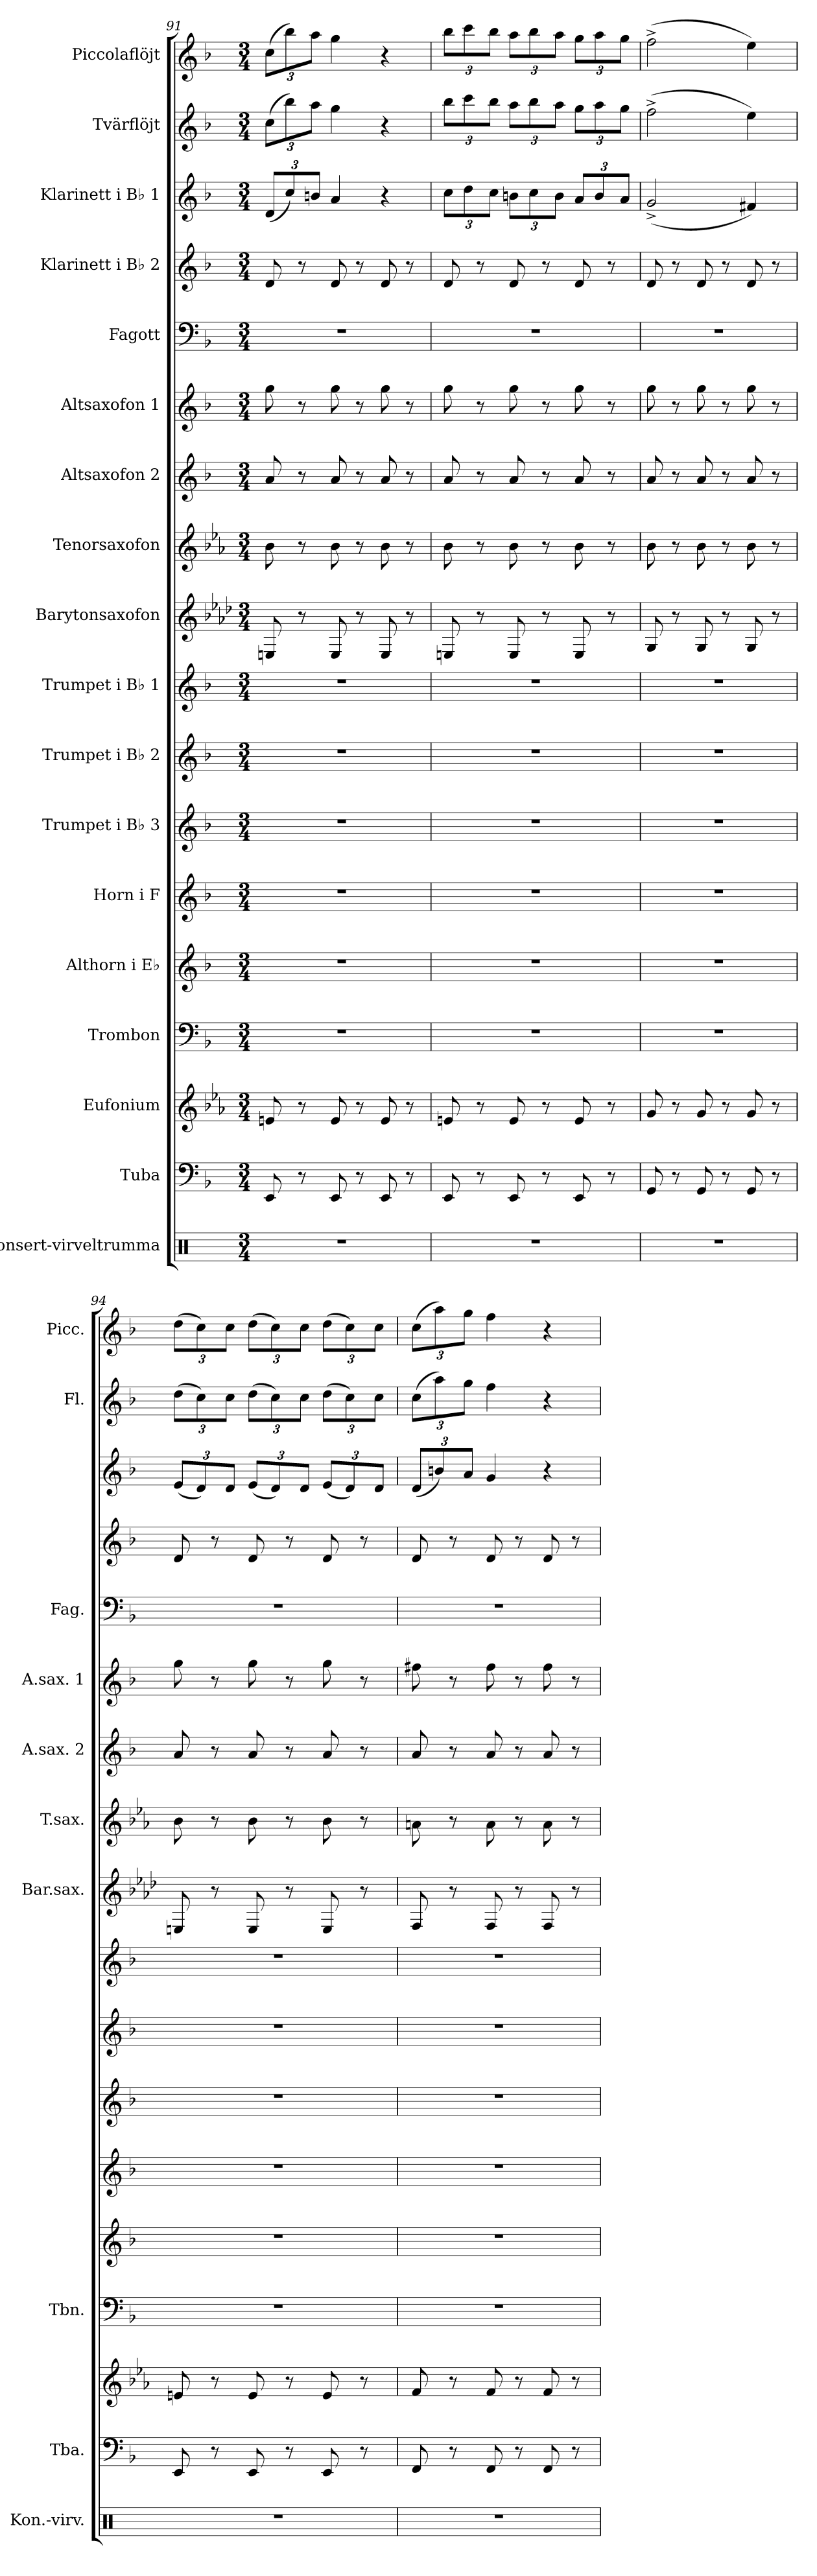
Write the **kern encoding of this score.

**kern	**kern	**kern	**kern	**kern	**kern	**kern	**kern	**kern	**kern	**kern	**kern	**kern	**kern	**kern	**kern	**kern	**kern
*part18	*part17	*part16	*part15	*part14	*part13	*part12	*part11	*part10	*part9	*part8	*part7	*part6	*part5	*part4	*part3	*part2	*part1
*staff18	*staff17	*staff16	*staff15	*staff14	*staff13	*staff12	*staff11	*staff10	*staff9	*staff8	*staff7	*staff6	*staff5	*staff4	*staff3	*staff2	*staff1
*I"Konsert-virveltrumma	*I"Tuba	*I"Eufonium	*I"Trombon	*I"Althorn i E♭	*I"Horn i F	*I"Trumpet i B♭ 3	*I"Trumpet i B♭ 2	*I"Trumpet i B♭ 1	*I"Barytonsaxofon	*I"Tenorsaxofon	*I"Altsaxofon 2	*I"Altsaxofon 1	*I"Fagott	*I"Klarinett i B♭ 2	*I"Klarinett i B♭ 1	*I"Tvärflöjt	*I"Piccolaflöjt
*I'Kon.-virv.	*I'Tba.	*	*I'Tbn.	*	*	*	*	*	*I'Bar.sax.	*I'T.sax.	*I'A.sax. 2	*I'A.sax. 1	*I'Fag.	*	*	*I'Fl.	*I'Picc.
*clefX	*clefF4	*clefG2	*clefF4	*clefG2	*clefG2	*clefG2	*clefG2	*clefG2	*clefG2	*clefG2	*clefG2	*clefG2	*clefF4	*clefG2	*clefG2	*clefG2	*clefG2
*	*	*ITrd8c14	*	*ITrd5c9	*ITrd4c7	*ITrd1c2	*ITrd1c2	*ITrd1c2	*ITrd12c21	*ITrd8c14	*ITrd5c9	*ITrd5c9	*	*ITrd1c2	*ITrd1c2	*	*ITrd-7c-12
*k[]	*k[b-]	*k[b-e-a-]	*k[b-]	*k[b-e-a-d-]	*k[b-e-]	*k[b-e-a-]	*k[b-e-a-]	*k[b-e-a-]	*k[b-e-a-d-]	*k[b-e-a-]	*k[b-e-a-d-]	*k[b-e-a-d-]	*k[b-]	*k[b-e-a-]	*k[b-e-a-]	*k[b-]	*k[b-]
*M3/4	*M3/4	*M3/4	*M3/4	*M3/4	*M3/4	*M3/4	*M3/4	*M3/4	*M3/4	*M3/4	*M3/4	*M3/4	*M3/4	*M3/4	*M3/4	*M3/4	*M3/4
*	*	*	*	*	*	*	*	*	*	*	*	*	*	*	*Xbrackettup	*Xbrackettup	*Xbrackettup
=91	=91	=91	=91	=91	=91	=91	=91	=91	=91	=91	=91	=91	=91	=91	=91	=91	=91
2.r	8EE/	8En/	2.r	2.r	2.r	2.r	2.r	2.r	8EEn/	8B-\	8c/	8b-\	2.r	8c/	(<12c/L	(>12cc\L	(>12ccc\L
.	.	.	.	.	.	.	.	.	.	.	.	.	.	.	12b-/)	12bb-\)	12bbb-\)
.	8r	8r	.	.	.	.	.	.	8r	8r	8r	8r	.	8r	.	.	.
.	.	.	.	.	.	.	.	.	.	.	.	.	.	.	12an/J	12aa\J	12aaa\J
.	8EE/	8E/	.	.	.	.	.	.	8EE/	8B-\	8c/	8b-\	.	8c/	4g/	4gg\	4ggg\
.	8r	8r	.	.	.	.	.	.	8r	8r	8r	8r	.	8r	.	.	.
.	8EE/	8E/	.	.	.	.	.	.	8EE/	8B-\	8c/	8b-\	.	8c/	4r	4r	4r
.	8r	8r	.	.	.	.	.	.	8r	8r	8r	8r	.	8r	.	.	.
!!LO:PB:g=z
=92	=92	=92	=92	=92	=92	=92	=92	=92	=92	=92	=92	=92	=92	=92	=92	=92	=92
2.r	8EE/	8En/	2.r	2.r	2.r	2.r	2.r	2.r	8EEn/	8B-\	8c/	8b-\	2.r	8c/	12b-\L	12bb-\L	12bbb-\L
.	.	.	.	.	.	.	.	.	.	.	.	.	.	.	12cc\	12ccc\	12cccc\
.	8r	8r	.	.	.	.	.	.	8r	8r	8r	8r	.	8r	.	.	.
.	.	.	.	.	.	.	.	.	.	.	.	.	.	.	12b-\J	12bb-\J	12bbb-\J
.	8EE/	8E/	.	.	.	.	.	.	8EE/	8B-\	8c/	8b-\	.	8c/	12an\L	12aa\L	12aaa\L
.	.	.	.	.	.	.	.	.	.	.	.	.	.	.	12b-\	12bb-\	12bbb-\
.	8r	8r	.	.	.	.	.	.	8r	8r	8r	8r	.	8r	.	.	.
.	.	.	.	.	.	.	.	.	.	.	.	.	.	.	12a\J	12aa\J	12aaa\J
.	8EE/	8E/	.	.	.	.	.	.	8EE/	8B-\	8c/	8b-\	.	8c/	12g/L	12gg\L	12ggg\L
.	.	.	.	.	.	.	.	.	.	.	.	.	.	.	12a/	12aa\	12aaa\
.	8r	8r	.	.	.	.	.	.	8r	8r	8r	8r	.	8r	.	.	.
.	.	.	.	.	.	.	.	.	.	.	.	.	.	.	12g/J	12gg\J	12ggg\J
=93	=93	=93	=93	=93	=93	=93	=93	=93	=93	=93	=93	=93	=93	=93	=93	=93	=93
2.r	8GG/	8G/	2.r	2.r	2.r	2.r	2.r	2.r	8GG/	8B-\	8c/	8b-\	2.r	8c/	(<2f^/	(>2ff^\	(>2fff^\
.	8r	8r	.	.	.	.	.	.	8r	8r	8r	8r	.	8r	.	.	.
.	8GG/	8G/	.	.	.	.	.	.	8GG/	8B-\	8c/	8b-\	.	8c/	.	.	.
.	8r	8r	.	.	.	.	.	.	8r	8r	8r	8r	.	8r	.	.	.
.	8GG/	8G/	.	.	.	.	.	.	8GG/	8B-\	8c/	8b-\	.	8c/	4en/)	4ee\)	4eee\)
.	8r	8r	.	.	.	.	.	.	8r	8r	8r	8r	.	8r	.	.	.
=94	=94	=94	=94	=94	=94	=94	=94	=94	=94	=94	=94	=94	=94	=94	=94	=94	=94
2.r	8EE/	8En/	2.r	2.r	2.r	2.r	2.r	2.r	8EEn/	8B-\	8c/	8b-\	2.r	8c/	(<12d/L	(>12dd\L	(>12ddd\L
.	.	.	.	.	.	.	.	.	.	.	.	.	.	.	12c/)	12cc\)	12ccc\)
.	8r	8r	.	.	.	.	.	.	8r	8r	8r	8r	.	8r	.	.	.
.	.	.	.	.	.	.	.	.	.	.	.	.	.	.	12c/J	12cc\J	12ccc\J
.	8EE/	8E/	.	.	.	.	.	.	8EE/	8B-\	8c/	8b-\	.	8c/	(<12d/L	(>12dd\L	(>12ddd\L
.	.	.	.	.	.	.	.	.	.	.	.	.	.	.	12c/)	12cc\)	12ccc\)
.	8r	8r	.	.	.	.	.	.	8r	8r	8r	8r	.	8r	.	.	.
.	.	.	.	.	.	.	.	.	.	.	.	.	.	.	12c/J	12cc\J	12ccc\J
.	8EE/	8E/	.	.	.	.	.	.	8EE/	8B-\	8c/	8b-\	.	8c/	(<12d/L	(>12dd\L	(>12ddd\L
.	.	.	.	.	.	.	.	.	.	.	.	.	.	.	12c/)	12cc\)	12ccc\)
.	8r	8r	.	.	.	.	.	.	8r	8r	8r	8r	.	8r	.	.	.
.	.	.	.	.	.	.	.	.	.	.	.	.	.	.	12c/J	12cc\J	12ccc\J
=95	=95	=95	=95	=95	=95	=95	=95	=95	=95	=95	=95	=95	=95	=95	=95	=95	=95
2.r	8FF/	8F/	2.r	2.r	2.r	2.r	2.r	2.r	8FF/	8An\	8c/	8an\	2.r	8c/	(<12c/L	(>12cc\L	(>12ccc\L
.	.	.	.	.	.	.	.	.	.	.	.	.	.	.	12an/)	12aa\)	12aaa\)
.	8r	8r	.	.	.	.	.	.	8r	8r	8r	8r	.	8r	.	.	.
.	.	.	.	.	.	.	.	.	.	.	.	.	.	.	12g/J	12gg\J	12ggg\J
.	8FF/	8F/	.	.	.	.	.	.	8FF/	8A\	8c/	8a\	.	8c/	4f/	4ff\	4fff\
.	8r	8r	.	.	.	.	.	.	8r	8r	8r	8r	.	8r	.	.	.
.	8FF/	8F/	.	.	.	.	.	.	8FF/	8A\	8c/	8a\	.	8c/	4r	4r	4r
.	8r	8r	.	.	.	.	.	.	8r	8r	8r	8r	.	8r	.	.	.
=	=	=	=	=	=	=	=	=	=	=	=	=	=	=	=	=	=
*-	*-	*-	*-	*-	*-	*-	*-	*-	*-	*-	*-	*-	*-	*-	*-	*-	*-
